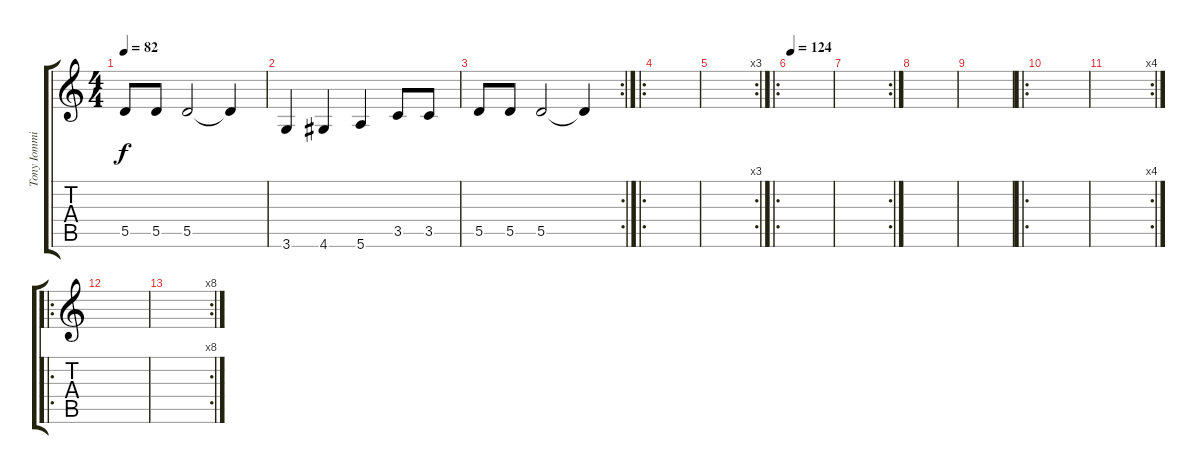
\track ("Tony Iommi / 1" "Tony Iommi") {instrument electricguitarclean}
\staff {score tabs}
\tuning (E4 B3 G3 D3 A2 E2) {hide}
\ts (4 4)
\tempo 82
\clef g2
\ks c
5.5.8{dy f} 5.5.8 5.5.2 5.5{t}.4 |
3.6.4 4.6.4 5.6.4 3.5.8 3.5.8 |
\rc 2
5.5.8 5.5.8 5.5.2 5.5{t}.4 |
\ro
|
\rc 3
|
\ro
\tempo 124
|
\rc 2
|
|
|
\ro
|
\rc 4
|
\ro
|
\rc 8
